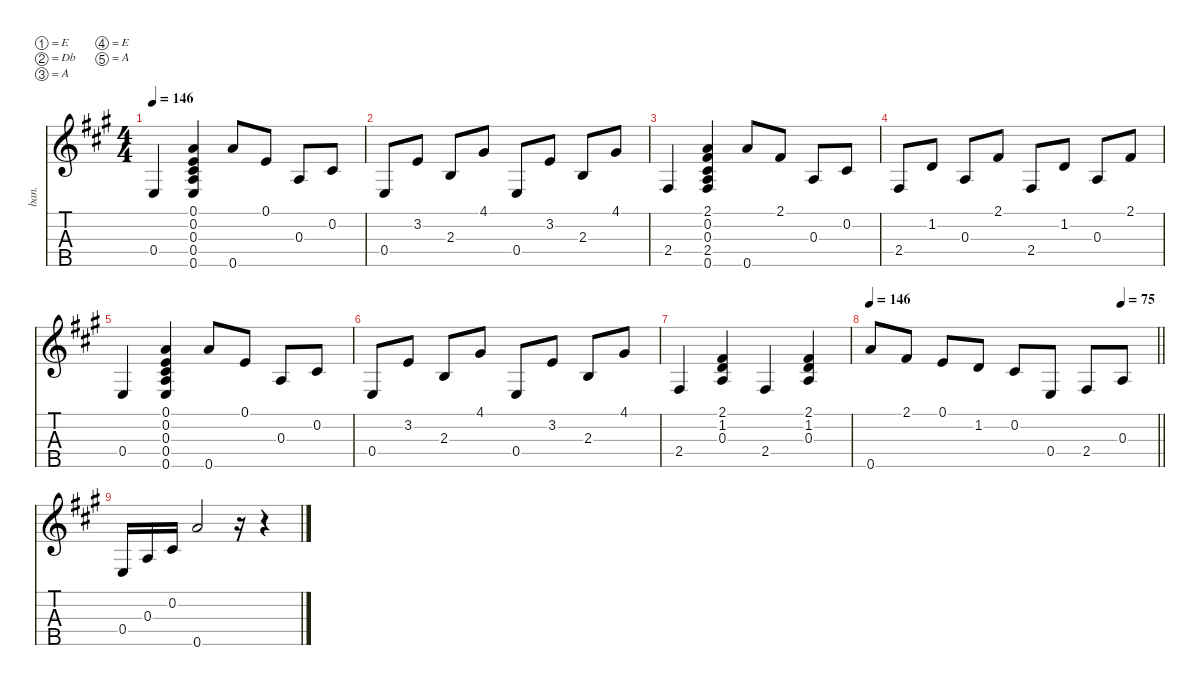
\defaultSystemsLayout 4
\hideDynamics
\bracketExtendMode nobrackets
\otherSystemsTrackNameOrientation horizontal
\track ("Banjo" "ban.") {defaultSystemsLayout 8 instrument banjo}
\staff {score tabs}
\tuning (E4 Db4 A3 E3 A4)
\ts (4 4)
\tempo 146
\clef g2
\ks a
0.4{acc forcenatural}.4{dy f beam Up} (0.1{acc forcenatural} 0.2{acc #} 0.3{acc forcenatural} 0.4{acc forcenatural} 0.5{acc forcenatural}).4{beam Up} 0.5{acc forcenatural}.8{beam Up} 0.1{acc forcenatural}.8{beam Up} 0.3{acc forcenatural}.8{beam Up} 0.2{acc #}.8{beam Up} |
0.4{acc forcenatural}.8{beam Up} 3.2{acc forcenatural}.8{beam Up} 2.3{acc forcenatural}.8{beam Up} 4.1{acc #}.8{beam Up} 0.4{acc forcenatural}.8{beam Up} 3.2{acc forcenatural}.8{beam Up} 2.3{acc forcenatural}.8{beam Up} 4.1{acc #}.8{beam Up} |
2.4{acc #}.4{beam Up} (2.1{acc #} 0.2{acc #} 0.3{acc forcenatural} 2.4{acc #} 0.5{acc forcenatural}).4{beam Up} 0.5{acc forcenatural}.8{beam Up} 2.1{acc #}.8{beam Up} 0.3{acc forcenatural}.8{beam Up} 0.2{acc #}.8{beam Up} |
2.4{acc #}.8{beam Up} 1.2{acc forcenatural}.8{beam Up} 0.3{acc forcenatural}.8{beam Up} 2.1{acc #}.8{beam Up} 2.4{acc #}.8{beam Up} 1.2{acc forcenatural}.8{beam Up} 0.3{acc forcenatural}.8{beam Up} 2.1{acc #}.8{beam Up} |
0.4{acc forcenatural}.4{beam Up} (0.1{acc forcenatural} 0.2{acc #} 0.3{acc forcenatural} 0.4{acc forcenatural} 0.5{acc forcenatural}).4{beam Up} 0.5{acc forcenatural}.8{beam Up} 0.1{acc forcenatural}.8{beam Up} 0.3{acc forcenatural}.8{beam Up} 0.2{acc #}.8{beam Up} |
0.4{acc forcenatural}.8{beam Up} 3.2{acc forcenatural}.8{beam Up} 2.3{acc forcenatural}.8{beam Up} 4.1{acc #}.8{beam Up} 0.4{acc forcenatural}.8{beam Up} 3.2{acc forcenatural}.8{beam Up} 2.3{acc forcenatural}.8{beam Up} 4.1{acc #}.8{beam Up} |
2.4{acc #}.4{beam Up} (2.1{acc #} 1.2{acc forcenatural} 0.3{acc forcenatural}).4{beam Up} 2.4{acc #}.4{beam Up} (2.1{acc #} 1.2{acc forcenatural} 0.3{acc forcenatural}).4{beam Up} |
\tempo 146
\tempo (75 0.875)
\barLineRight lightlight
0.5{acc forcenatural}.8{beam Up} 2.1{acc #}.8{beam Up} 0.1{acc forcenatural}.8{beam Up} 1.2{acc forcenatural}.8{beam Up} 0.2{acc #}.8{beam Up} 0.4{acc forcenatural}.8{beam Up} 2.4{acc #}.8{beam Up} 0.3{acc forcenatural}.8{beam Up} |
0.4{acc forcenatural}.16{beam Up} 0.3{acc forcenatural}.16{beam Up} 0.2{acc #}.16{beam Up} 0.5{acc forcenatural}.2{beam Up} r.16{beam Up} r.4{beam Up}
